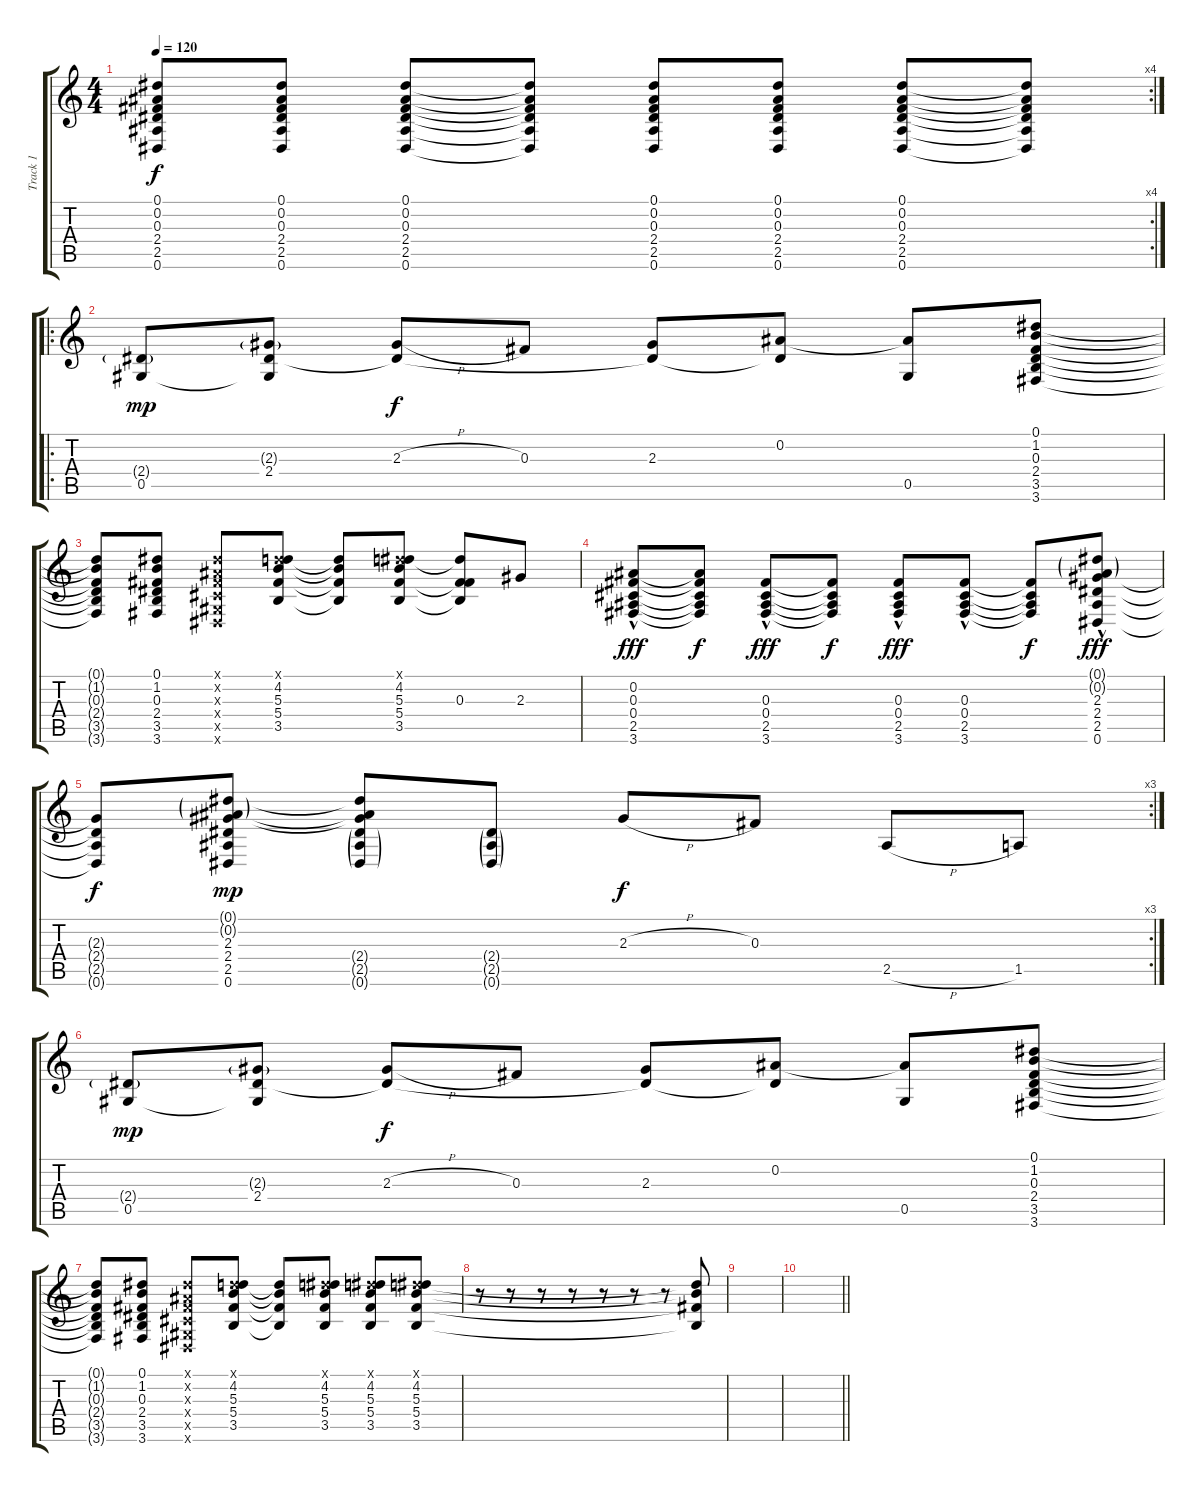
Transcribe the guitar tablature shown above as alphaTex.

\track ("Track 1" "Track 1") {instrument acousticguitarsteel}
\staff {score tabs}
\tuning (Eb4 Bb3 Gb3 Db3 Ab2 Eb2) {hide}
\rc 4
\ts (4 4)
\tempo 120
\clef g2
\ks c
(0.1{t} 0.2{t} 0.3{t} 2.4{t} 2.5{t} 0.6{t}).8{dy f} (0.1 0.2 0.3 2.4 2.5 0.6).8 (0.1 0.2 0.3 2.4 2.5 0.6).8 (0.1{t} 0.2{t} 0.3{t} 2.4{t} 2.5{t} 0.6{t}).8 (0.1 0.2 0.3 2.4 2.5 0.6).8 (0.1 0.2 0.3 2.4 2.5 0.6).8 (0.1 0.2 0.3 2.4 2.5 0.6).8 (0.1{t} 0.2{t} 0.3{t} 2.4{t} 2.5{t} 0.6{t}).8 |
\ro
(2.4{g} 0.5).8{dy mp} (2.3{g} 2.4 0.5{t}).8 (2.3{h} 2.4{t}).8{dy f} 0.3.8 (2.3 2.4{t}).8 (0.2 2.4{t}).8 (0.2{t} 0.5).8 (0.1 1.2 0.3 2.4 3.5 3.6).8 |
(0.1{t} 1.2{t} 0.3{t} 2.4{t} 3.5{t} 3.6{t}).8 (0.1 1.2 0.3 2.4 3.5 3.6).8 (0.1{x} 0.2{x} 0.3{x} 0.4{x} 0.5{x} 0.6{x}).8 (0.1{x} 4.2 5.3 5.4 3.5).8 (4.2{t} 5.3{t} 5.4{t} 3.5{t}).8 (0.1{x} 4.2 5.3 5.4 3.5).8 (4.2{t} 0.3 5.4{t} 3.5{t}).8 2.3.8 |
(0.2{hac} 0.3 0.4 2.5 3.6).8{dy fff} (0.2{t} 0.3{t} 0.4{t} 2.5{t} 3.6{t}).8{dy f} (0.3{hac} 0.4 2.5 3.6).8{dy fff} (0.3{t} 0.4{t} 2.5{t} 3.6{t}).8{dy f} (0.3{hac} 0.4 2.5 3.6).8{dy fff} (0.3{hac} 0.4 2.5 3.6).8 (0.3{t} 0.4{t} 2.5{t} 3.6{t}).8{dy f} (0.1{g} 0.2{g} 2.3{hac} 2.4 2.5 0.6).8{dy fff} |
\rc 3
(2.3{t} 2.4{t} 2.5{t} 0.6{t}).8{dy f} (0.1{g} 0.2{g} 2.3 2.4 2.5 0.6).8{dy mp} (0.1{t} 0.2{t} 2.3{t} 2.4{g} 2.5{g} 0.6{g}).8 (2.4{g} 2.5{g} 0.6{g}).8 2.3{h}.8{dy f} 0.3.8 2.5{h}.8 1.5.8 |
(2.4{g} 0.5).8{dy mp} (2.3{g} 2.4 0.5{t}).8 (2.3{h} 2.4{t}).8{dy f} 0.3.8 (2.3 2.4{t}).8 (0.2 2.4{t}).8 (0.2{t} 0.5).8 (0.1 1.2 0.3 2.4 3.5 3.6).8 |
(0.1{t} 1.2{t} 0.3{t} 2.4{t} 3.5{t} 3.6{t}).8 (0.1 1.2 0.3 2.4 3.5 3.6).8 (0.1{x} 0.2{x} 0.3{x} 0.4{x} 0.5{x} 0.6{x}).8 (0.1{x} 4.2 5.3 5.4 3.5).8 (4.2{t} 5.3{t} 5.4{t} 3.5{t}).8 (0.1{x} 4.2 5.3 5.4 3.5).8 (0.1{x} 4.2 5.3 5.4 3.5).8 (0.1{x} 4.2 5.3 5.4 3.5).8 |
r.8 r.8 r.8 r.8 r.8 r.8 r.8 (4.2{t} 5.3{t} 5.4{t} 3.5{t}).8 |
|
\barLineRight lightlight
